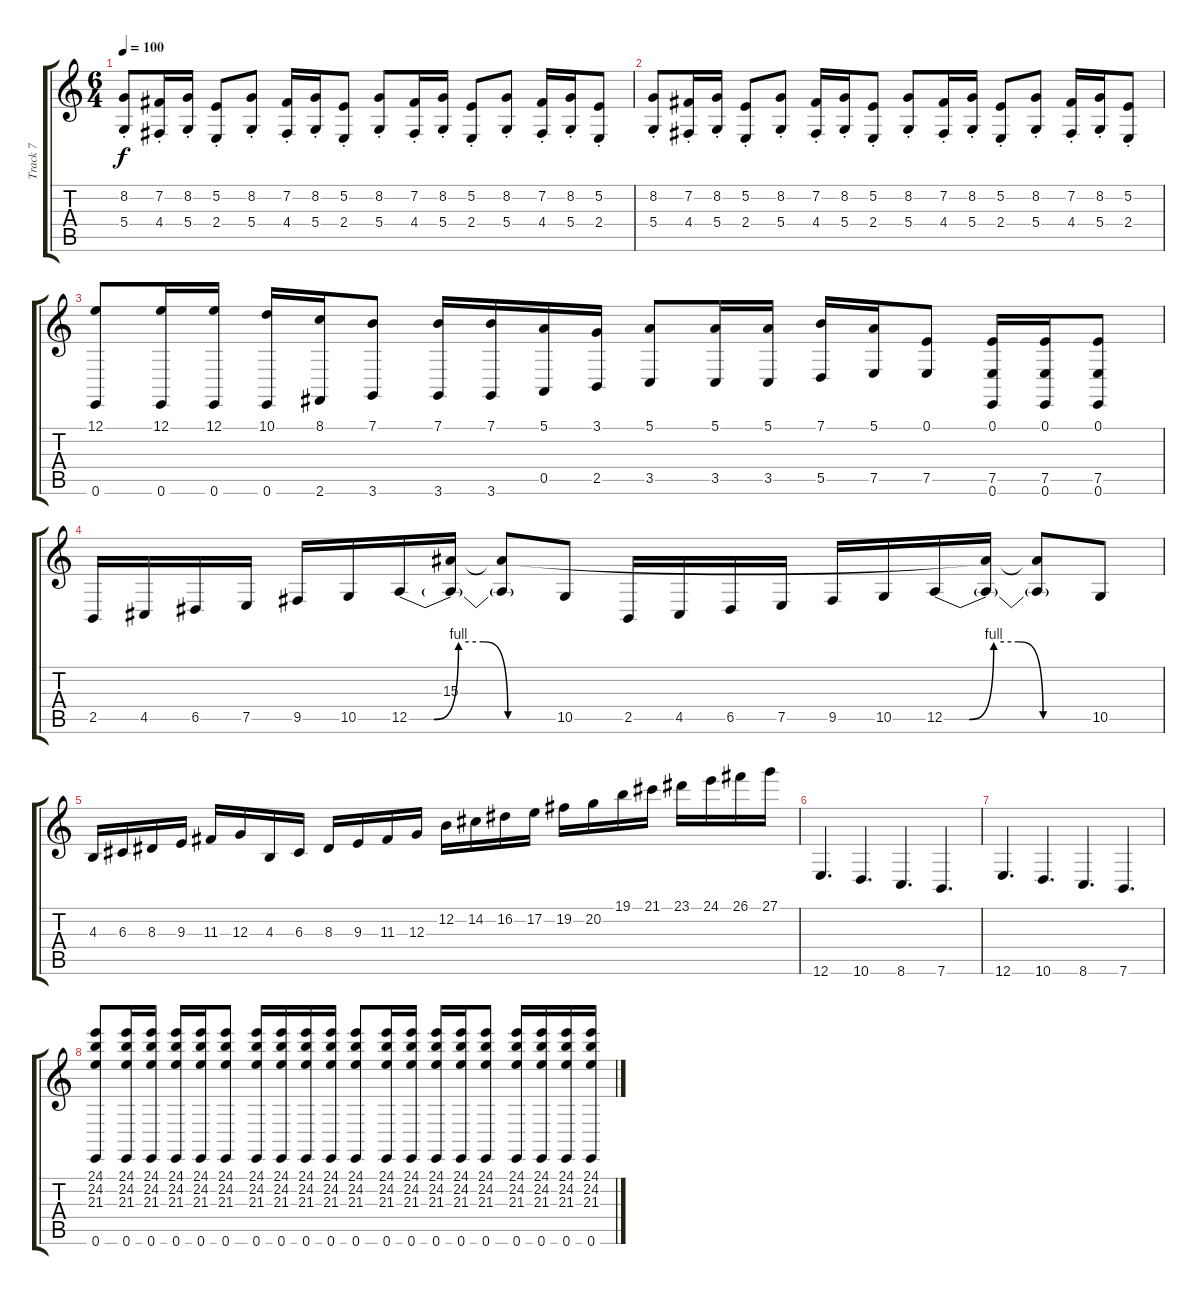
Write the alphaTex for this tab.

\track ("Track 7" "Track 7") {instrument stringensemble1}
\staff {score tabs}
\tuning (E4 B3 G3 D3 A2 E2) {hide}
\ts (6 4)
\tempo 100
\clef g2
\ks c
(8.2{st} 5.4{st}).8{dy f} (7.2{st} 4.4{st}).16 (8.2{st} 5.4{st}).16 (5.2{st} 2.4{st}).8 (8.2{st} 5.4{st}).8 (7.2{st} 4.4{st}).16 (8.2{st} 5.4{st}).16 (5.2{st} 2.4{st}).8 (8.2{st} 5.4{st}).8 (7.2{st} 4.4{st}).16 (8.2{st} 5.4{st}).16 (5.2{st} 2.4{st}).8 (8.2{st} 5.4{st}).8 (7.2{st} 4.4{st}).16 (8.2{st} 5.4{st}).16 (5.2{st} 2.4{st}).8 |
(8.2{st} 5.4{st}).8 (7.2{st} 4.4{st}).16 (8.2{st} 5.4{st}).16 (5.2{st} 2.4{st}).8 (8.2{st} 5.4{st}).8 (7.2{st} 4.4{st}).16 (8.2{st} 5.4{st}).16 (5.2{st} 2.4{st}).8 (8.2{st} 5.4{st}).8 (7.2{st} 4.4{st}).16 (8.2{st} 5.4{st}).16 (5.2{st} 2.4{st}).8 (8.2{st} 5.4{st}).8 (7.2{st} 4.4{st}).16 (8.2{st} 5.4{st}).16 (5.2{st} 2.4{st}).8 |
(12.1 0.6).8 (12.1 0.6).16 (12.1 0.6).16 (10.1 0.6).16 (8.1 2.6).16 (7.1 3.6).8 (7.1 3.6).16 (7.1 3.6).16 (5.1 0.5).16 (3.1 2.5).16 (5.1 3.5).8 (5.1 3.5).16 (5.1 3.5).16 (7.1 5.5).16 (5.1 7.5).16 (0.1 7.5).8 (0.1 7.5 0.6).16 (0.1 7.5 0.6).16 (0.1 7.5 0.6).8 |
2.5.16 4.5.16 6.5.16 7.5.16 9.5.16 10.5.16 12.5{be (custom 0 0 10 0 20 4 30 4 40 0 60 0)}.16 (15.3 12.5{t}).16 (15.3{t} 12.5{t}).8 10.5.8 2.5.16 4.5.16 6.5.16 7.5.16 9.5.16 10.5.16 12.5{be (custom 0 0 10 0 20 4 30 4 40 0 60 0)}.16 (15.3{t} 12.5{t}).16 (15.3{t} 12.5{t}).8 10.5.8 |
4.3.16 6.3.16 8.3.16 9.3.16 11.3.16 12.3.16 4.3.16 6.3.16 8.3.16 9.3.16 11.3.16 12.3.16 12.2.16 14.2.16 16.2.16 17.2.16 19.2.16 20.2.16 19.1.16 21.1.16 23.1.16 24.1.16 26.1.16 27.1.16 |
12.6.4{d} 10.6.4{d} 8.6.4{d} 7.6.4{d} |
12.6.4{d} 10.6.4{d} 8.6.4{d} 7.6.4{d} |
(24.1 24.2 21.3 0.6).8 (24.1 24.2 21.3 0.6).16 (24.1 24.2 21.3 0.6).16 (24.1 24.2 21.3 0.6).16 (24.1 24.2 21.3 0.6).16 (24.1 24.2 21.3 0.6).8 (24.1 24.2 21.3 0.6).16 (24.1 24.2 21.3 0.6).16 (24.1 24.2 21.3 0.6).16 (24.1 24.2 21.3 0.6).16 (24.1 24.2 21.3 0.6).8 (24.1 24.2 21.3 0.6).16 (24.1 24.2 21.3 0.6).16 (24.1 24.2 21.3 0.6).16 (24.1 24.2 21.3 0.6).16 (24.1 24.2 21.3 0.6).8 (24.1 24.2 21.3 0.6).16 (24.1 24.2 21.3 0.6).16 (24.1 24.2 21.3 0.6).16 (24.1 24.2 21.3 0.6).16
